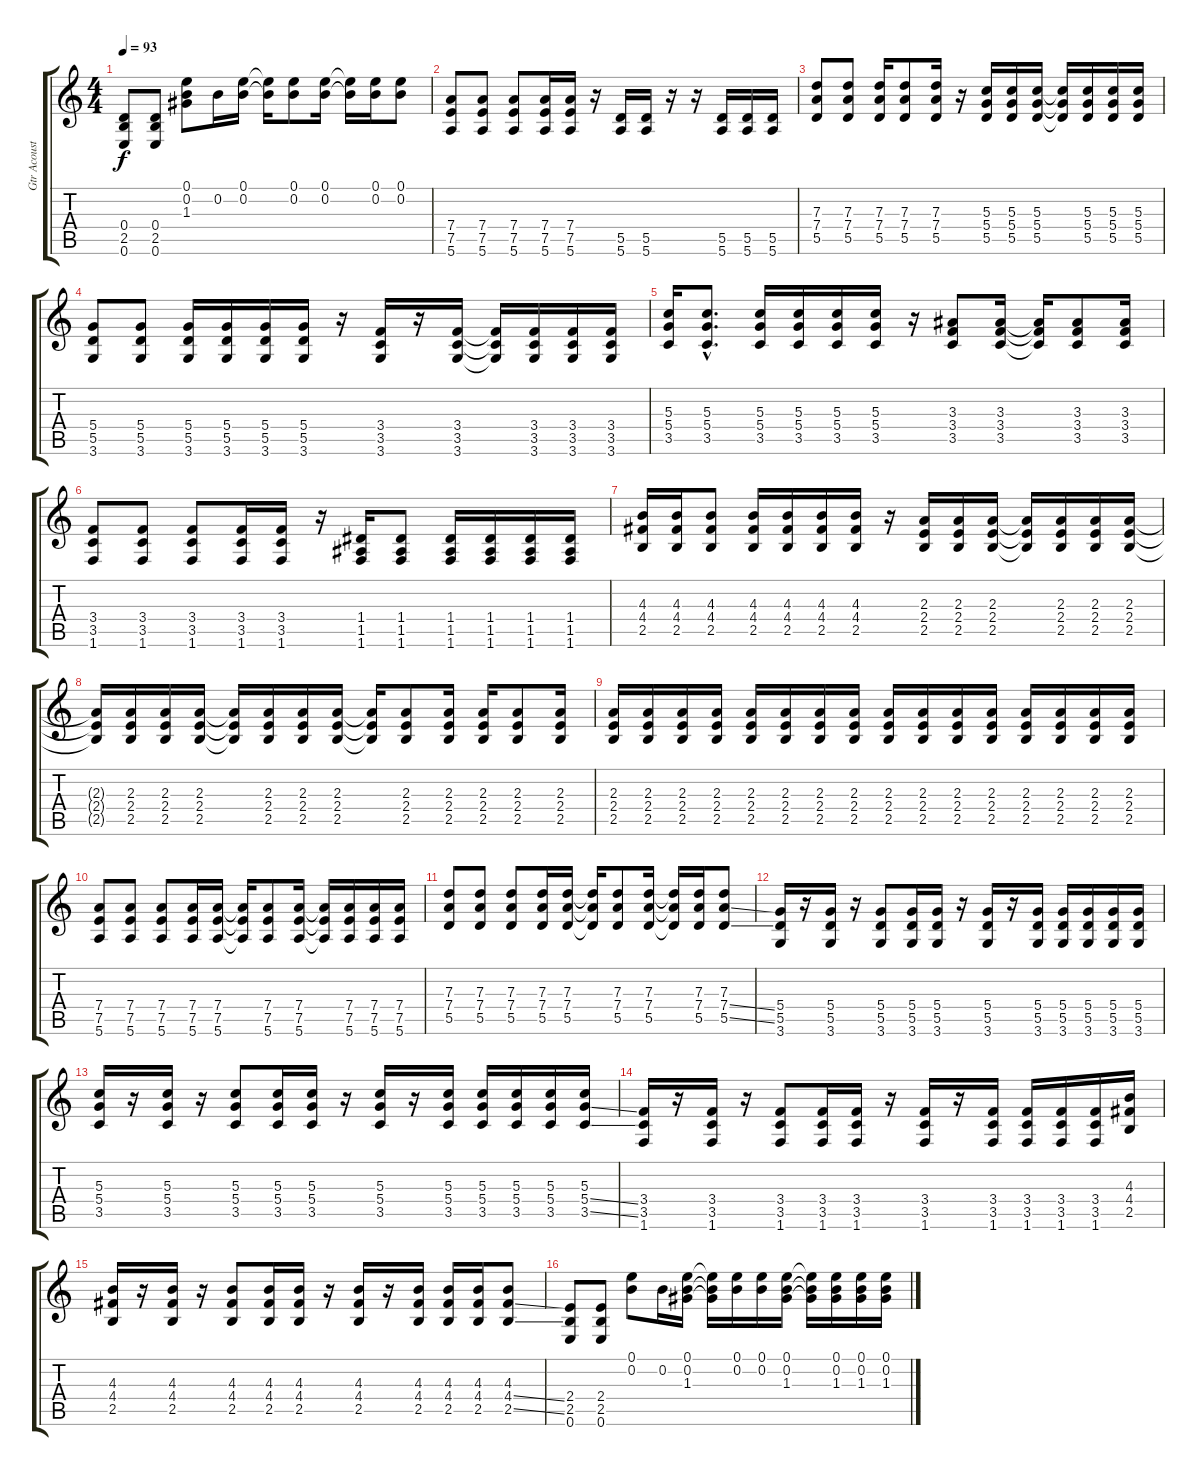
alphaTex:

\track ("Gtr Acoustique" "Gtr Acoust") {instrument electricguitarclean}
\staff {score tabs}
\tuning (E4 B3 G3 D3 A2 E2) {hide}
\ts (4 4)
\tempo 93
\clef g2
\ks c
(0.4 2.5 0.6).8{dy f} (0.4 2.5 0.6).8 (0.1 0.2 1.3).8 0.2.16 (0.1 0.2).16 (0.1{t} 0.2{t}).16 (0.1 0.2).8 (0.1 0.2).16 (0.1{t} 0.2{t}).16 (0.1 0.2).16 (0.1 0.2).8 |
(7.4 7.5 5.6).8 (7.4 7.5 5.6).8 (7.4 7.5 5.6).8 (7.4 7.5 5.6).16 (7.4 7.5 5.6).16 r.16 (5.5 5.6).16 (5.5 5.6).16 r.16 r.16 (5.5 5.6).16 (5.5 5.6).16 (5.5 5.6).16 |
(7.3 7.4 5.5).8 (7.3 7.4 5.5).8 (7.3 7.4 5.5).16 (7.3 7.4 5.5).8 (7.3 7.4 5.5).16 r.16 (5.3 5.4 5.5).16 (5.3 5.4 5.5).16 (5.3 5.4 5.5).16 (5.3{t} 5.4{t} 5.5{t}).16 (5.3 5.4 5.5).16 (5.3 5.4 5.5).16 (5.3 5.4 5.5).16 |
(5.4 5.5 3.6).8 (5.4 5.5 3.6).8 (5.4 5.5 3.6).16 (5.4 5.5 3.6).16 (5.4 5.5 3.6).16 (5.4 5.5 3.6).16 r.16 (3.4 3.5 3.6).16 r.16 (3.4 3.5 3.6).16 (3.4{t} 3.5{t} 3.6{t}).16 (3.4 3.5 3.6).16 (3.4 3.5 3.6).16 (3.4 3.5 3.6).16 |
(5.3 5.4 3.5).16 (5.3{hac} 5.4{hac} 3.5{hac}).8{d} (5.3 5.4 3.5).16 (5.3 5.4 3.5).16 (5.3 5.4 3.5).16 (5.3 5.4 3.5).16 r.16 (3.3 3.4 3.5).8 (3.3 3.4 3.5).16 (3.3{t} 3.4{t} 3.5{t}).16 (3.3 3.4 3.5).8 (3.3 3.4 3.5).16 |
(3.4 3.5 1.6).8 (3.4 3.5 1.6).8 (3.4 3.5 1.6).8 (3.4 3.5 1.6).16 (3.4 3.5 1.6).16 r.16 (1.4 1.5 1.6).16 (1.4 1.5 1.6).8 (1.4 1.5 1.6).16 (1.4 1.5 1.6).16 (1.4 1.5 1.6).16 (1.4 1.5 1.6).16 |
(4.3 4.4 2.5).16 (4.3 4.4 2.5).16 (4.3 4.4 2.5).8 (4.3 4.4 2.5).16 (4.3 4.4 2.5).16 (4.3 4.4 2.5).16 (4.3 4.4 2.5).16 r.16 (2.3 2.4 2.5).16 (2.3 2.4 2.5).16 (2.3 2.4 2.5).16 (2.3{t} 2.4{t} 2.5{t}).16 (2.3 2.4 2.5).16 (2.3 2.4 2.5).16 (2.3 2.4 2.5).16 |
(2.3{t} 2.4{t} 2.5{t}).16 (2.3 2.4 2.5).16 (2.3 2.4 2.5).16 (2.3 2.4 2.5).16 (2.3{t} 2.4{t} 2.5{t}).16 (2.3 2.4 2.5).16 (2.3 2.4 2.5).16 (2.3 2.4 2.5).16 (2.3{t} 2.4{t} 2.5{t}).16 (2.3 2.4 2.5).8 (2.3 2.4 2.5).16 (2.3 2.4 2.5).16 (2.3 2.4 2.5).8 (2.3 2.4 2.5).16 |
(2.3 2.4 2.5).16 (2.3 2.4 2.5).16 (2.3 2.4 2.5).16 (2.3 2.4 2.5).16 (2.3 2.4 2.5).16 (2.3 2.4 2.5).16 (2.3 2.4 2.5).16 (2.3 2.4 2.5).16 (2.3 2.4 2.5).16 (2.3 2.4 2.5).16 (2.3 2.4 2.5).16 (2.3 2.4 2.5).16 (2.3 2.4 2.5).16 (2.3 2.4 2.5).16 (2.3 2.4 2.5).16 (2.3 2.4 2.5).16 |
(7.4 7.5 5.6).8 (7.4 7.5 5.6).8 (7.4 7.5 5.6).8 (7.4 7.5 5.6).16 (7.4 7.5 5.6).16 (7.4{t} 7.5{t} 5.6{t}).16 (7.4 7.5 5.6).8 (7.4 7.5 5.6).16 (7.4{t} 7.5{t} 5.6{t}).16 (7.4 7.5 5.6).16 (7.4 7.5 5.6).16 (7.4 7.5 5.6).16 |
(7.3 7.4 5.5).8 (7.3 7.4 5.5).8 (7.3 7.4 5.5).8 (7.3 7.4 5.5).16 (7.3 7.4 5.5).16 (7.3{t} 7.4{t} 5.5{t}).16 (7.3 7.4 5.5).8 (7.3 7.4 5.5).16 (7.3{t} 7.4{t} 5.5{t}).16 (7.3 7.4 5.5).16 (7.3 7.4{ss} 5.5{ss}).8 |
(5.4 5.5 3.6).16 r.16 (5.4 5.5 3.6).16 r.16 (5.4 5.5 3.6).8 (5.4 5.5 3.6).16 (5.4 5.5 3.6).16 r.16 (5.4 5.5 3.6).16 r.16 (5.4 5.5 3.6).16 (5.4 5.5 3.6).16 (5.4 5.5 3.6).16 (5.4 5.5 3.6).16 (5.4 5.5 3.6).16 |
(5.3 5.4 3.5).16 r.16 (5.3 5.4 3.5).16 r.16 (5.3 5.4 3.5).8 (5.3 5.4 3.5).16 (5.3 5.4 3.5).16 r.16 (5.3 5.4 3.5).16 r.16 (5.3 5.4 3.5).16 (5.3 5.4 3.5).16 (5.3 5.4 3.5).16 (5.3 5.4 3.5).16 (5.3 5.4{ss} 3.5{ss}).16 |
(3.4 3.5 1.6).16 r.16 (3.4 3.5 1.6).16 r.16 (3.4 3.5 1.6).8 (3.4 3.5 1.6).16 (3.4 3.5 1.6).16 r.16 (3.4 3.5 1.6).16 r.16 (3.4 3.5 1.6).16 (3.4 3.5 1.6).16 (3.4 3.5 1.6).16 (3.4 3.5 1.6).16 (4.3 4.4 2.5).16 |
(4.3 4.4 2.5).16 r.16 (4.3 4.4 2.5).16 r.16 (4.3 4.4 2.5).8 (4.3 4.4 2.5).16 (4.3 4.4 2.5).16 r.16 (4.3 4.4 2.5).16 r.16 (4.3 4.4 2.5).16 (4.3 4.4 2.5).16 (4.3 4.4 2.5).16 (4.3 4.4{ss} 2.5{ss}).8 |
(2.4 2.5 0.6).8 (2.4 2.5 0.6).8 (0.1 0.2).8 0.2.16 (0.1 0.2 1.3).16 (0.1{t} 0.2{t} 1.3{t}).16 (0.1 0.2).16 (0.1 0.2).16 (0.1 0.2 1.3).16 (0.1{t} 0.2{t} 1.3{t}).16 (0.1 0.2 1.3).16 (0.1 0.2 1.3).16 (0.1 0.2 1.3).16
